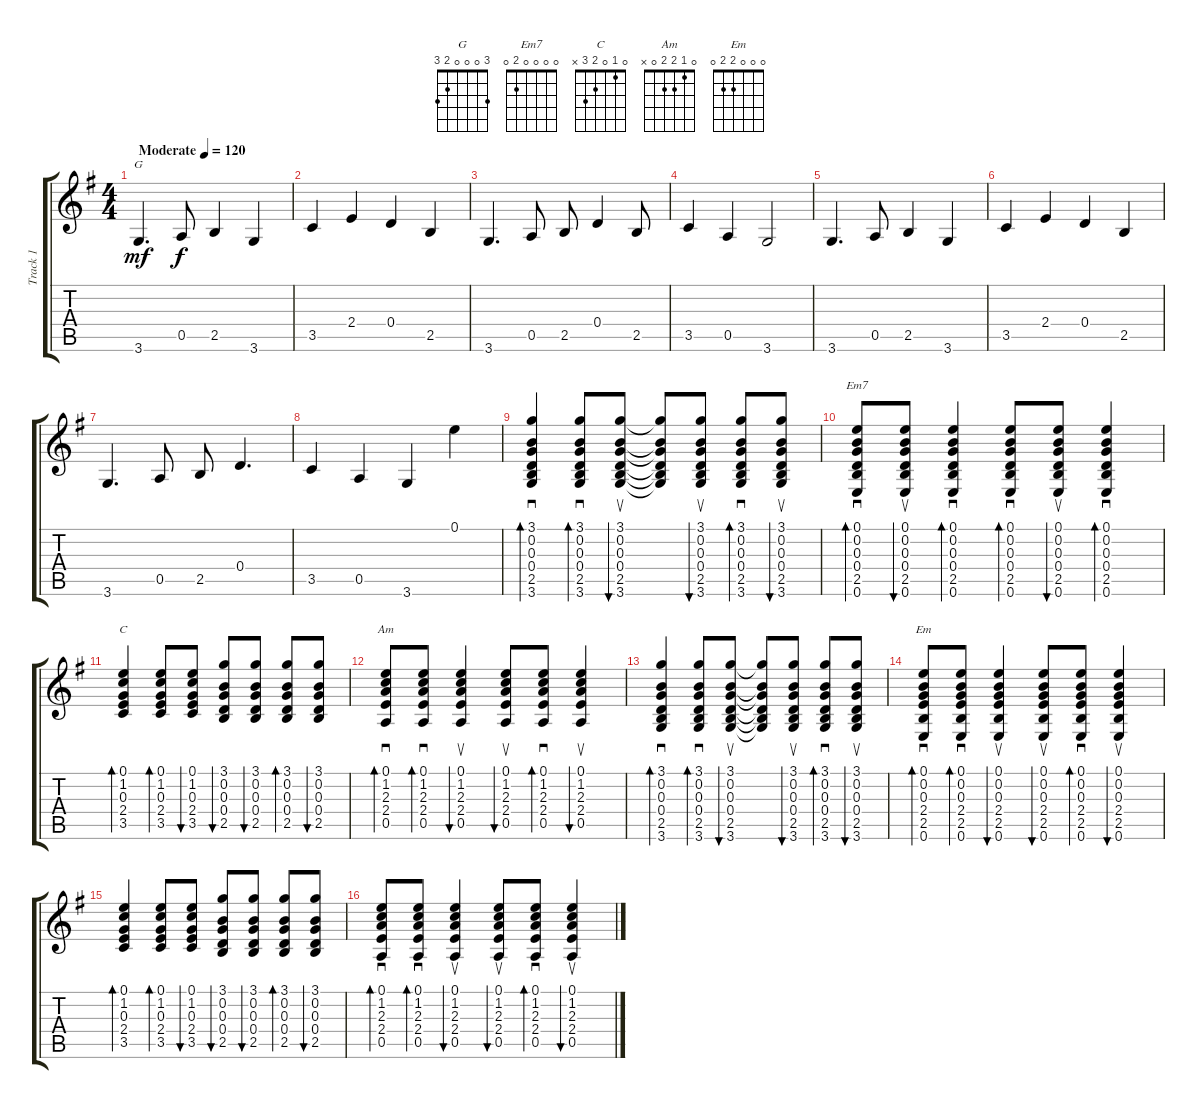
\track ("Track 1" "Track 1") {instrument acousticguitarsteel}
\staff {score tabs}
\tuning (E4 B3 G3 D3 A2 E2) {hide}
\chord ("G" 3 0 0 0 2 3)
\chord ("Em7" 0 0 0 0 2 0)
\chord ("C" 0 1 0 2 3 x)
\chord ("Am" 0 1 2 2 0 x)
\chord ("Em" 0 0 0 2 2 0)
\ts (4 4)
\tempo (120 "Moderate")
\clef g2
\ks g
3.6.4{d ch "G" dy mf instrument acousticguitarsteel} 0.5.8{dy f} 2.5.4 3.6.4 |
3.5.4 2.4.4 0.4.4 2.5.4 |
3.6.4{d} 0.5.8 2.5.8 0.4.4 2.5.8 |
3.5.4 0.5.4 3.6.2 |
3.6.4{d} 0.5.8 2.5.4 3.6.4 |
3.5.4 2.4.4 0.4.4 2.5.4 |
3.6.4{d} 0.5.8 2.5.8 0.4.4{d} |
3.5.4 0.5.4 3.6.4 0.1.4 |
(3.1 0.2 0.3 0.4 2.5 3.6).4{sd bd 60} (3.1 0.2 0.3 0.4 2.5 3.6).8{sd bd 60} (3.1 0.2 0.3 0.4 2.5 3.6).8{su bu 60} (3.1{t} 0.2{t} 0.3{t} 0.4{t} 2.5{t} 3.6{t}).8 (3.1 0.2 0.3 0.4 2.5 3.6).8{su bu 60} (3.1 0.2 0.3 0.4 2.5 3.6).8{sd bd 60} (3.1 0.2 0.3 0.4 2.5 3.6).8{su bu 60} |
(0.1 0.2 0.3 0.4 2.5 0.6).8{sd bd 60 ch "Em7"} (0.1 0.2 0.3 0.4 2.5 0.6).8{su bu 60} (0.1 0.2 0.3 0.4 2.5 0.6).4{sd bd 60} (0.1 0.2 0.3 0.4 2.5 0.6).8{sd bd 60} (0.1 0.2 0.3 0.4 2.5 0.6).8{su bu 60} (0.1 0.2 0.3 0.4 2.5 0.6).4{sd bd 60} |
(0.1 1.2 0.3 2.4 3.5).4{bd 60 ch "C"} (0.1 1.2 0.3 2.4 3.5).8{bd 60} (0.1 1.2 0.3 2.4 3.5).8{bu 60} (3.1 0.2 0.3 0.4 2.5).8{bu 60} (3.1 0.2 0.3 0.4 2.5).8{bu 60} (3.1 0.2 0.3 0.4 2.5).8{bd 60} (3.1 0.2 0.3 0.4 2.5).8{bu 60} |
(0.1 1.2 2.3 2.4 0.5).8{sd bd 60 ch "Am"} (0.1 1.2 2.3 2.4 0.5).8{sd bd 60} (0.1 1.2 2.3 2.4 0.5).4{su bu 60} (0.1 1.2 2.3 2.4 0.5).8{su bu 60} (0.1 1.2 2.3 2.4 0.5).8{sd bd 60} (0.1 1.2 2.3 2.4 0.5).4{su bu 60} |
(3.1 0.2 0.3 0.4 2.5 3.6).4{sd bd 60} (3.1 0.2 0.3 0.4 2.5 3.6).8{sd bd 60} (3.1 0.2 0.3 0.4 2.5 3.6).8{su bu 60} (3.1{t} 0.2{t} 0.3{t} 0.4{t} 2.5{t} 3.6{t}).8 (3.1 0.2 0.3 0.4 2.5 3.6).8{su bu 60} (3.1 0.2 0.3 0.4 2.5 3.6).8{sd bd 60} (3.1 0.2 0.3 0.4 2.5 3.6).8{su bu 60} |
(0.1 0.2 0.3 2.4 2.5 0.6).8{sd bd 60 ch "Em"} (0.1 0.2 0.3 2.4 2.5 0.6).8{sd bd 60} (0.1 0.2 0.3 2.4 2.5 0.6).4{su bu 60} (0.1 0.2 0.3 2.4 2.5 0.6).8{su bu 60} (0.1 0.2 0.3 2.4 2.5 0.6).8{sd bd 60} (0.1 0.2 0.3 2.4 2.5 0.6).4{su bu 60} |
(0.1 1.2 0.3 2.4 3.5).4{bd 60} (0.1 1.2 0.3 2.4 3.5).8{bd 60} (0.1 1.2 0.3 2.4 3.5).8{bu 60} (3.1 0.2 0.3 0.4 2.5).8{bu 60} (3.1 0.2 0.3 0.4 2.5).8{bu 60} (3.1 0.2 0.3 0.4 2.5).8{bd 60} (3.1 0.2 0.3 0.4 2.5).8{bu 60} |
(0.1 1.2 2.3 2.4 0.5).8{sd bd 60} (0.1 1.2 2.3 2.4 0.5).8{sd bd 60} (0.1 1.2 2.3 2.4 0.5).4{su bu 60} (0.1 1.2 2.3 2.4 0.5).8{su bu 60} (0.1 1.2 2.3 2.4 0.5).8{sd bd 60} (0.1 1.2 2.3 2.4 0.5).4{su bu 60}
